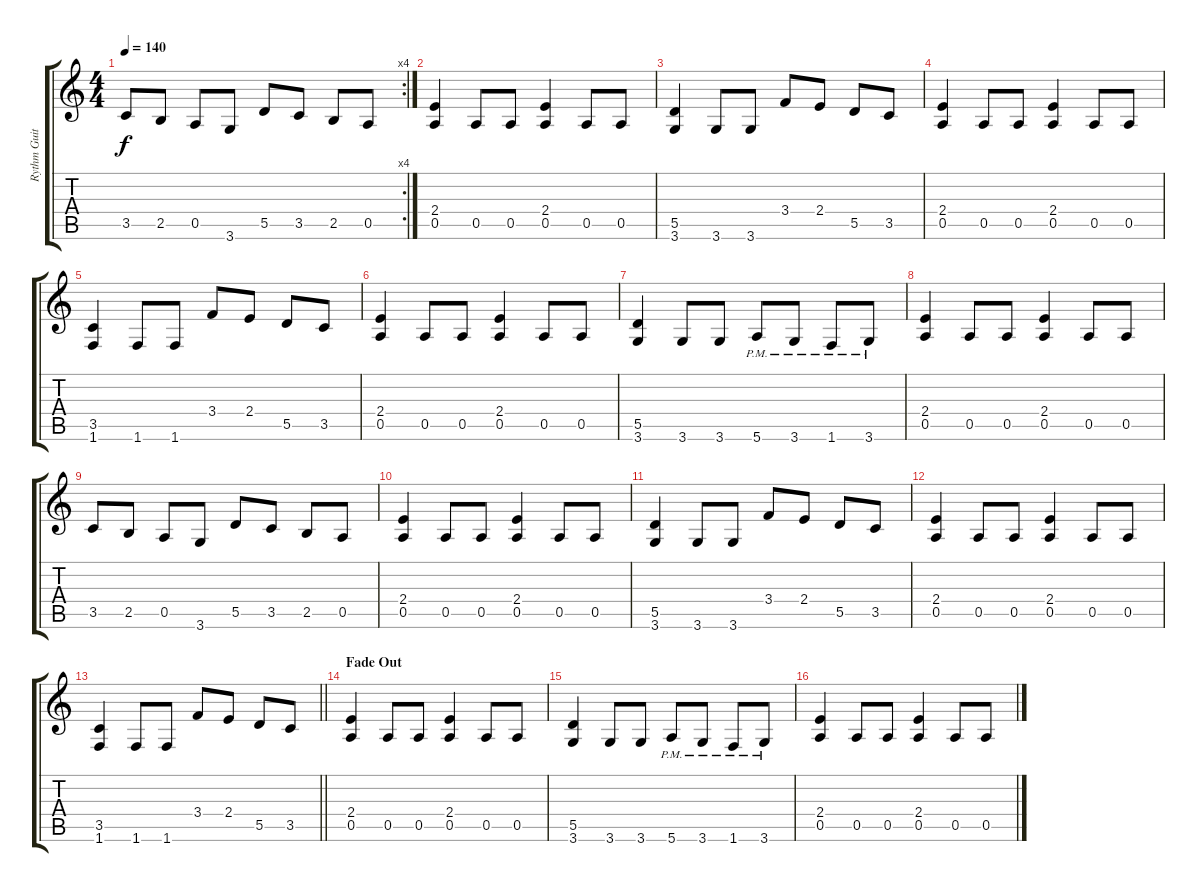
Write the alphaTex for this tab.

\track ("Rythm Guitar" "Rythm Guit") {instrument distortionguitar}
\staff {score tabs}
\tuning (E4 B3 G3 D3 A2 E2) {hide}
\rc 4
\ts (4 4)
\tempo 140
\clef g2
\ks c
3.5.8{dy f} 2.5.8 0.5.8 3.6.8 5.5.8 3.5.8 2.5.8 0.5.8 |
(2.4 0.5).4 0.5.8 0.5.8 (2.4 0.5).4 0.5.8 0.5.8 |
(5.5 3.6).4 3.6.8 3.6.8 3.4.8 2.4.8 5.5.8 3.5.8 |
(2.4 0.5).4 0.5.8 0.5.8 (2.4 0.5).4 0.5.8 0.5.8 |
(3.5 1.6).4 1.6.8 1.6.8 3.4.8 2.4.8 5.5.8 3.5.8 |
(2.4 0.5).4 0.5.8 0.5.8 (2.4 0.5).4 0.5.8 0.5.8 |
(5.5 3.6).4 3.6.8 3.6.8 5.6{pm}.8 3.6{pm}.8 1.6{pm}.8 3.6{pm}.8 |
(2.4 0.5).4 0.5.8 0.5.8 (2.4 0.5).4 0.5.8 0.5.8 |
3.5.8 2.5.8 0.5.8 3.6.8 5.5.8 3.5.8 2.5.8 0.5.8 |
(2.4 0.5).4 0.5.8 0.5.8 (2.4 0.5).4 0.5.8 0.5.8 |
(5.5 3.6).4 3.6.8 3.6.8 3.4.8 2.4.8 5.5.8 3.5.8 |
(2.4 0.5).4 0.5.8 0.5.8 (2.4 0.5).4 0.5.8 0.5.8 |
\barLineRight lightlight
(3.5 1.6).4 1.6.8 1.6.8 3.4.8 2.4.8 5.5.8 3.5.8 |
\section ("" "Fade Out")
(2.4 0.5).4 0.5.8 0.5.8 (2.4 0.5).4 0.5.8 0.5.8 |
(5.5 3.6).4 3.6.8 3.6.8 5.6{pm}.8 3.6{pm}.8 1.6{pm}.8 3.6{pm}.8 |
(2.4 0.5).4 0.5.8 0.5.8 (2.4 0.5).4 0.5.8 0.5.8
